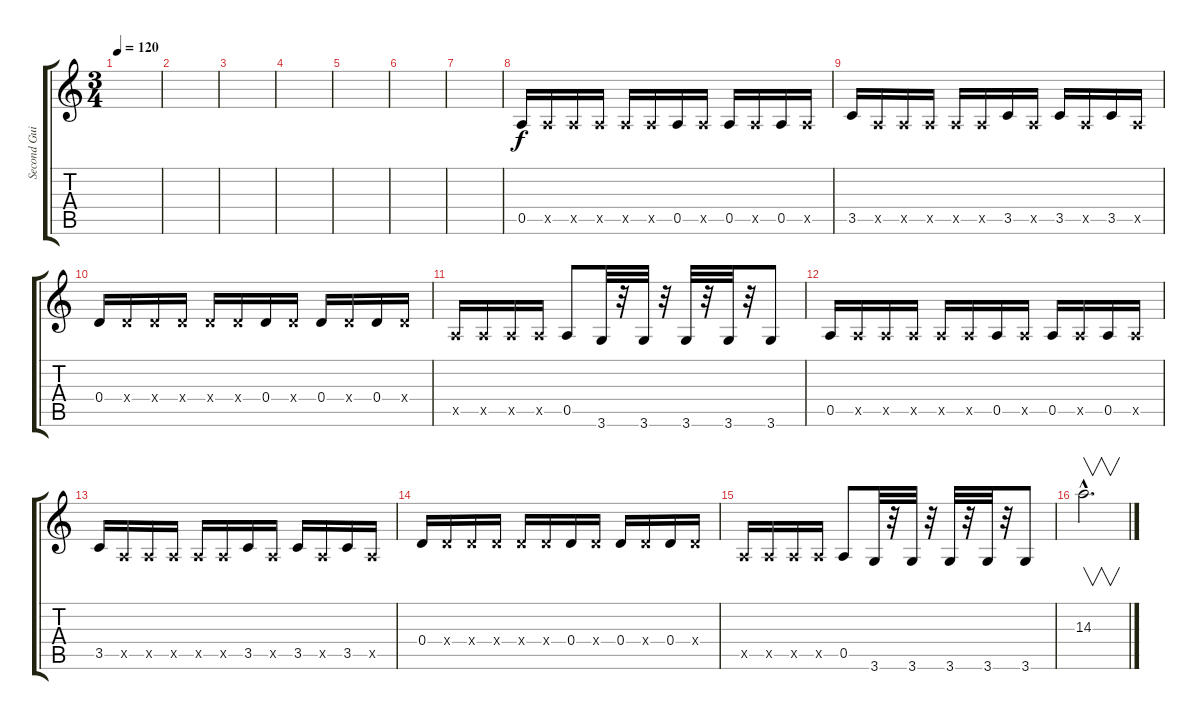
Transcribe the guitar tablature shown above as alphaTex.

\track ("Second Guitar" "Second Gui") {instrument overdrivenguitar}
\staff {score tabs}
\tuning (E4 B3 G3 D3 A2 E2) {hide}
\ts (3 4)
\tempo 120
\clef g2
\ks c
|
|
|
|
|
|
|
0.5.16 0.5{x}.16 0.5{x}.16 0.5{x}.16 0.5{x}.16 0.5{x}.16 0.5.16 0.5{x}.16 0.5.16 0.5{x}.16 0.5.16 0.5{x}.16 |
3.5.16 0.5{x}.16 0.5{x}.16 0.5{x}.16 0.5{x}.16 0.5{x}.16 3.5.16 0.5{x}.16 3.5.16 0.5{x}.16 3.5.16 0.5{x}.16 |
0.4.16 0.4{x}.16 0.4{x}.16 0.4{x}.16 0.4{x}.16 0.4{x}.16 0.4.16 0.4{x}.16 0.4.16 0.4{x}.16 0.4.16 0.4{x}.16 |
0.5{x}.16 0.5{x}.16 0.5{x}.16 0.5{x}.16 0.5.8 3.6.32 r.32 3.6.32 r.32 3.6.32 r.32 3.6.32 r.32 3.6.8 |
0.5.16 0.5{x}.16 0.5{x}.16 0.5{x}.16 0.5{x}.16 0.5{x}.16 0.5.16 0.5{x}.16 0.5.16 0.5{x}.16 0.5.16 0.5{x}.16 |
3.5.16 0.5{x}.16 0.5{x}.16 0.5{x}.16 0.5{x}.16 0.5{x}.16 3.5.16 0.5{x}.16 3.5.16 0.5{x}.16 3.5.16 0.5{x}.16 |
0.4.16 0.4{x}.16 0.4{x}.16 0.4{x}.16 0.4{x}.16 0.4{x}.16 0.4.16 0.4{x}.16 0.4.16 0.4{x}.16 0.4.16 0.4{x}.16 |
0.5{x}.16 0.5{x}.16 0.5{x}.16 0.5{x}.16 0.5.8 3.6.32 r.32 3.6.32 r.32 3.6.32 r.32 3.6.32 r.32 3.6.8 |
14.3{hac}.2{v d}
